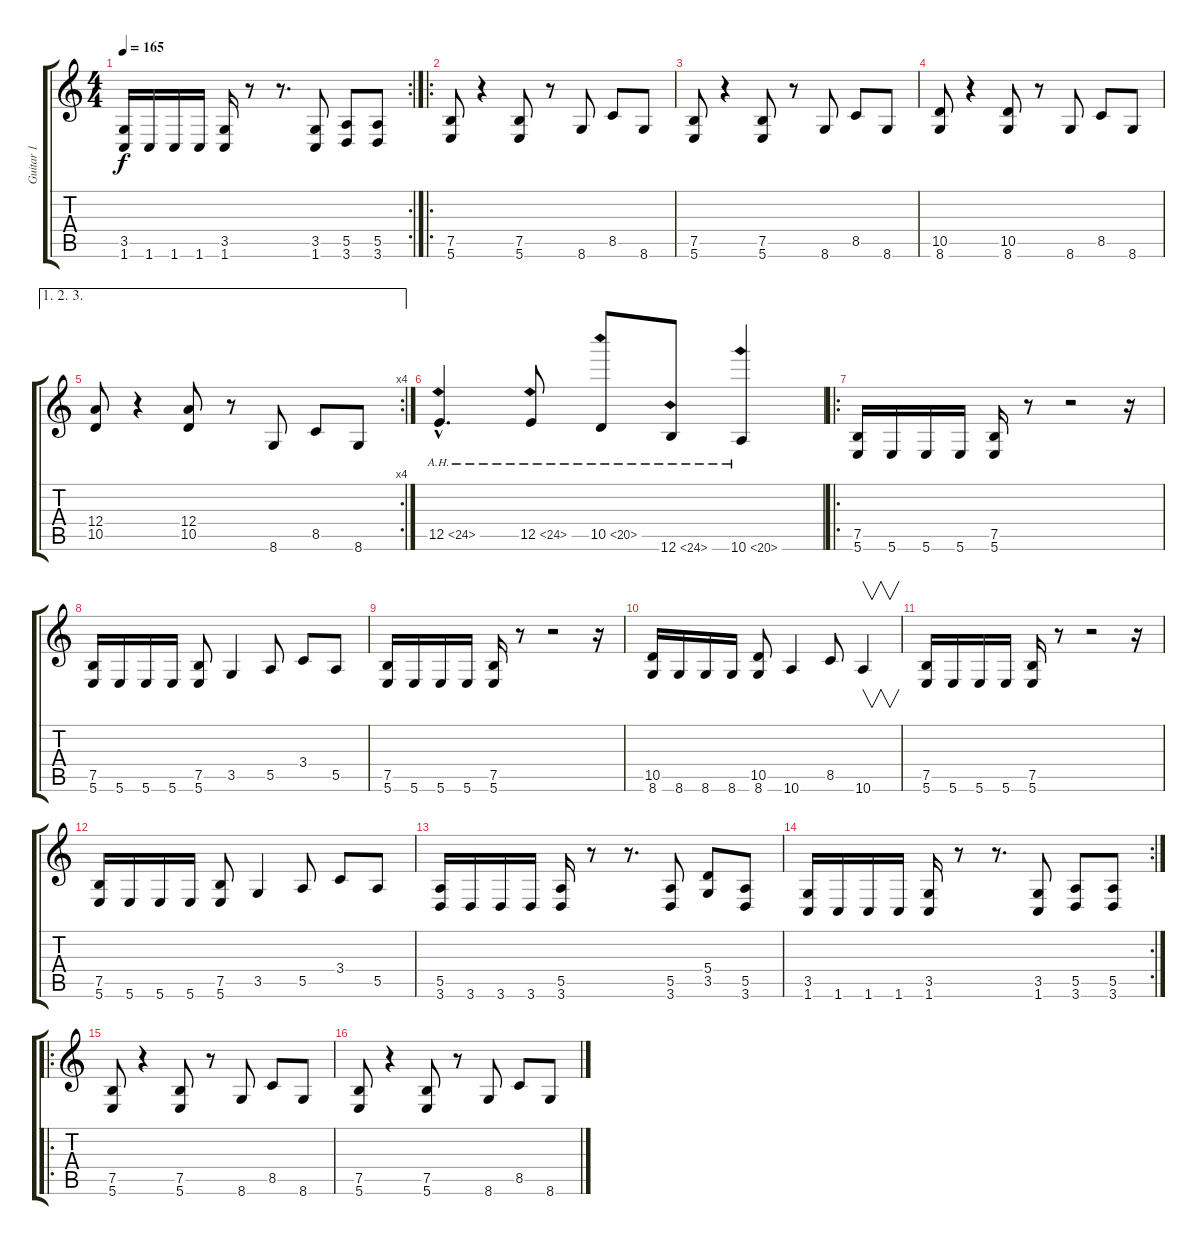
\track ("Guitar 1" "Guitar 1") {instrument distortionguitar}
\staff {score tabs}
\tuning (B3 Gb3 D3 A2 E2 B1) {hide}
\rc 2
\ts (4 4)
\tempo 165
\clef g2
\ks c
(3.5 1.6).16{dy f} 1.6.16 1.6.16 1.6.16 (3.5 1.6).16 r.8 r.8{d} (3.5 1.6).8 (5.5 3.6).8 (5.5 3.6).8 |
\ro
(7.5 5.6).8 r.4 (7.5 5.6).8 r.8 8.6.8 8.5.8 8.6.8 |
(7.5 5.6).8 r.4 (7.5 5.6).8 r.8 8.6.8 8.5.8 8.6.8 |
(10.5 8.6).8 r.4 (10.5 8.6).8 r.8 8.6.8 8.5.8 8.6.8 |
\ae (1 2 3)
\rc 4
(12.4 10.5).8 r.4 (12.4 10.5).8 r.8 8.6.8 8.5.8 8.6.8 |
12.5{ah 12 hac}.4{d} 12.5{ah 12}.8 10.5{ah 10}.8 12.6{ah 12}.8 10.6{ah 10}.4 |
\ro
(7.5 5.6).16 5.6.16 5.6.16 5.6.16 (7.5 5.6).16 r.8 r.2 r.16 |
(7.5 5.6).16 5.6.16 5.6.16 5.6.16 (7.5 5.6).8 3.5.4 5.5.8 3.4.8 5.5.8 |
(7.5 5.6).16 5.6.16 5.6.16 5.6.16 (7.5 5.6).16 r.8 r.2 r.16 |
(10.5 8.6).16 8.6.16 8.6.16 8.6.16 (10.5 8.6).8 10.6.4 8.5.8 10.6.4{v} |
(7.5 5.6).16 5.6.16 5.6.16 5.6.16 (7.5 5.6).16 r.8 r.2 r.16 |
(7.5 5.6).16 5.6.16 5.6.16 5.6.16 (7.5 5.6).8 3.5.4 5.5.8 3.4.8 5.5.8 |
(5.5 3.6).16 3.6.16 3.6.16 3.6.16 (5.5 3.6).16 r.8 r.8{d} (5.5 3.6).8 (5.4 3.5).8 (5.5 3.6).8 |
\rc 2
(3.5 1.6).16 1.6.16 1.6.16 1.6.16 (3.5 1.6).16 r.8 r.8{d} (3.5 1.6).8 (5.5 3.6).8 (5.5 3.6).8 |
\ro
(7.5 5.6).8 r.4 (7.5 5.6).8 r.8 8.6.8 8.5.8 8.6.8 |
(7.5 5.6).8 r.4 (7.5 5.6).8 r.8 8.6.8 8.5.8 8.6.8
